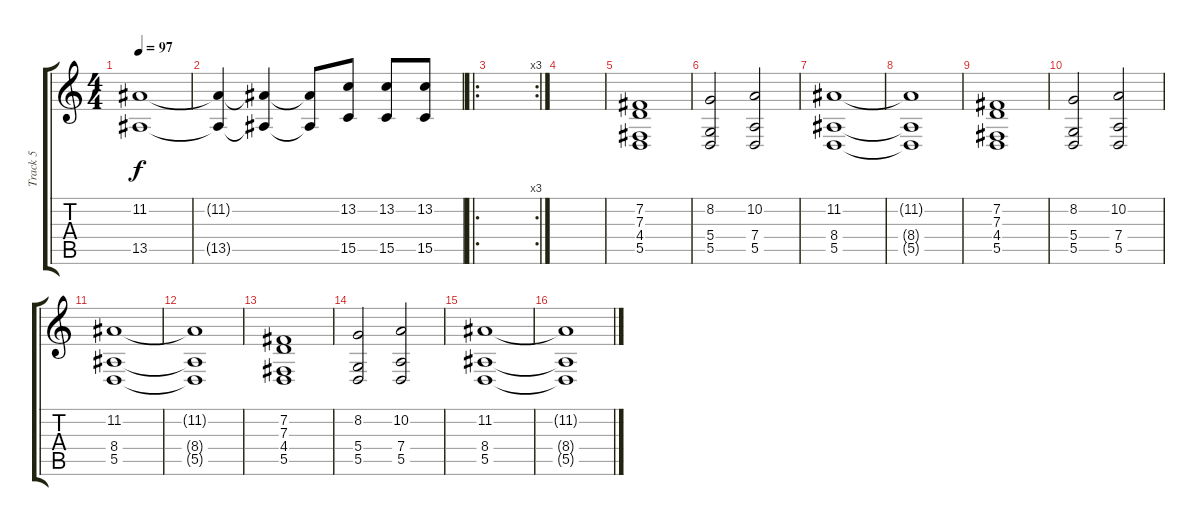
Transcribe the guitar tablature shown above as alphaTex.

\track ("Track 5" "Track 5") {instrument stringensemble1}
\staff {score tabs}
\tuning (E4 B3 G3 D3 A2 D2) {hide}
\ts (4 4)
\tempo 97
\clef g2
\ks c
(11.2 13.5).1{dy f} |
(11.2{t} 13.5{t}).4 (11.2{t} 13.5{t}).4 (11.2{t} 13.5{t}).8 (13.2 15.5).8 (13.2 15.5).8 (13.2 15.5).8 |
\ro
\rc 3
|
|
(7.2 7.3 4.4 5.5).1 |
(8.2 5.4 5.5).2 (10.2 7.4 5.5).2 |
(11.2 8.4 5.5).1 |
(11.2{t} 8.4{t} 5.5{t}).1 |
(7.2 7.3 4.4 5.5).1 |
(8.2 5.4 5.5).2 (10.2 7.4 5.5).2 |
(11.2 8.4 5.5).1 |
(11.2{t} 8.4{t} 5.5{t}).1 |
(7.2 7.3 4.4 5.5).1 |
(8.2 5.4 5.5).2 (10.2 7.4 5.5).2 |
(11.2 8.4 5.5).1 |
(11.2{t} 8.4{t} 5.5{t}).1
